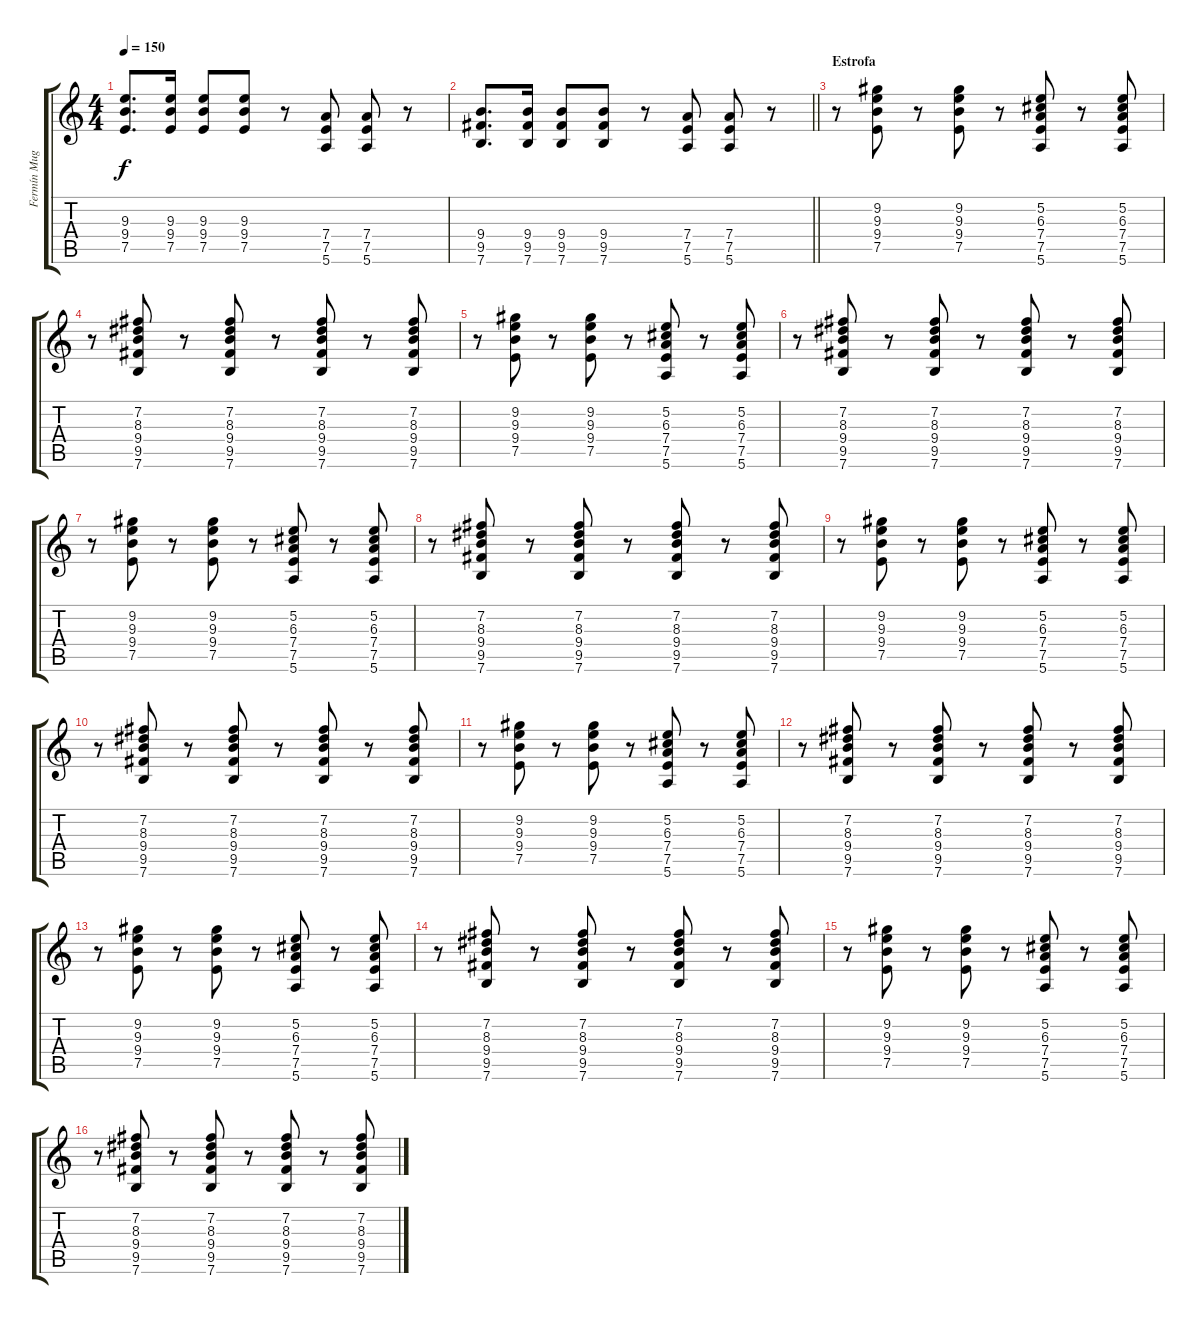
\track ("Fermín Muguruza" "Fermín Mug") {instrument overdrivenguitar}
\staff {score tabs}
\tuning (E4 B3 G3 D3 A2 E2) {hide}
\ts (4 4)
\tempo 150
\clef g2
\ks c
(9.3 9.4 7.5).8{d dy f} (9.3 9.4 7.5).16 (9.3 9.4 7.5).8 (9.3 9.4 7.5).8 r.8 (7.4 7.5 5.6).8 (7.4 7.5 5.6).8 r.8 |
\barLineRight lightlight
(9.4 9.5 7.6).8{d} (9.4 9.5 7.6).16 (9.4 9.5 7.6).8 (9.4 9.5 7.6).8 r.8 (7.4 7.5 5.6).8 (7.4 7.5 5.6).8 r.8 |
\section ("" "Estrofa")
r.8 (9.2 9.3 9.4 7.5).8 r.8 (9.2 9.3 9.4 7.5).8 r.8 (5.2 6.3 7.4 7.5 5.6).8 r.8 (5.2 6.3 7.4 7.5 5.6).8 |
r.8 (7.2 8.3 9.4 9.5 7.6).8 r.8 (7.2 8.3 9.4 9.5 7.6).8 r.8 (7.2 8.3 9.4 9.5 7.6).8 r.8 (7.2 8.3 9.4 9.5 7.6).8 |
r.8 (9.2 9.3 9.4 7.5).8 r.8 (9.2 9.3 9.4 7.5).8 r.8 (5.2 6.3 7.4 7.5 5.6).8 r.8 (5.2 6.3 7.4 7.5 5.6).8 |
r.8 (7.2 8.3 9.4 9.5 7.6).8 r.8 (7.2 8.3 9.4 9.5 7.6).8 r.8 (7.2 8.3 9.4 9.5 7.6).8 r.8 (7.2 8.3 9.4 9.5 7.6).8 |
r.8 (9.2 9.3 9.4 7.5).8 r.8 (9.2 9.3 9.4 7.5).8 r.8 (5.2 6.3 7.4 7.5 5.6).8 r.8 (5.2 6.3 7.4 7.5 5.6).8 |
r.8 (7.2 8.3 9.4 9.5 7.6).8 r.8 (7.2 8.3 9.4 9.5 7.6).8 r.8 (7.2 8.3 9.4 9.5 7.6).8 r.8 (7.2 8.3 9.4 9.5 7.6).8 |
r.8 (9.2 9.3 9.4 7.5).8 r.8 (9.2 9.3 9.4 7.5).8 r.8 (5.2 6.3 7.4 7.5 5.6).8 r.8 (5.2 6.3 7.4 7.5 5.6).8 |
r.8 (7.2 8.3 9.4 9.5 7.6).8 r.8 (7.2 8.3 9.4 9.5 7.6).8 r.8 (7.2 8.3 9.4 9.5 7.6).8 r.8 (7.2 8.3 9.4 9.5 7.6).8 |
r.8 (9.2 9.3 9.4 7.5).8 r.8 (9.2 9.3 9.4 7.5).8 r.8 (5.2 6.3 7.4 7.5 5.6).8 r.8 (5.2 6.3 7.4 7.5 5.6).8 |
r.8 (7.2 8.3 9.4 9.5 7.6).8 r.8 (7.2 8.3 9.4 9.5 7.6).8 r.8 (7.2 8.3 9.4 9.5 7.6).8 r.8 (7.2 8.3 9.4 9.5 7.6).8 |
r.8 (9.2 9.3 9.4 7.5).8 r.8 (9.2 9.3 9.4 7.5).8 r.8 (5.2 6.3 7.4 7.5 5.6).8 r.8 (5.2 6.3 7.4 7.5 5.6).8 |
r.8 (7.2 8.3 9.4 9.5 7.6).8 r.8 (7.2 8.3 9.4 9.5 7.6).8 r.8 (7.2 8.3 9.4 9.5 7.6).8 r.8 (7.2 8.3 9.4 9.5 7.6).8 |
r.8 (9.2 9.3 9.4 7.5).8 r.8 (9.2 9.3 9.4 7.5).8 r.8 (5.2 6.3 7.4 7.5 5.6).8 r.8 (5.2 6.3 7.4 7.5 5.6).8 |
r.8 (7.2 8.3 9.4 9.5 7.6).8 r.8 (7.2 8.3 9.4 9.5 7.6).8 r.8 (7.2 8.3 9.4 9.5 7.6).8 r.8 (7.2 8.3 9.4 9.5 7.6).8
